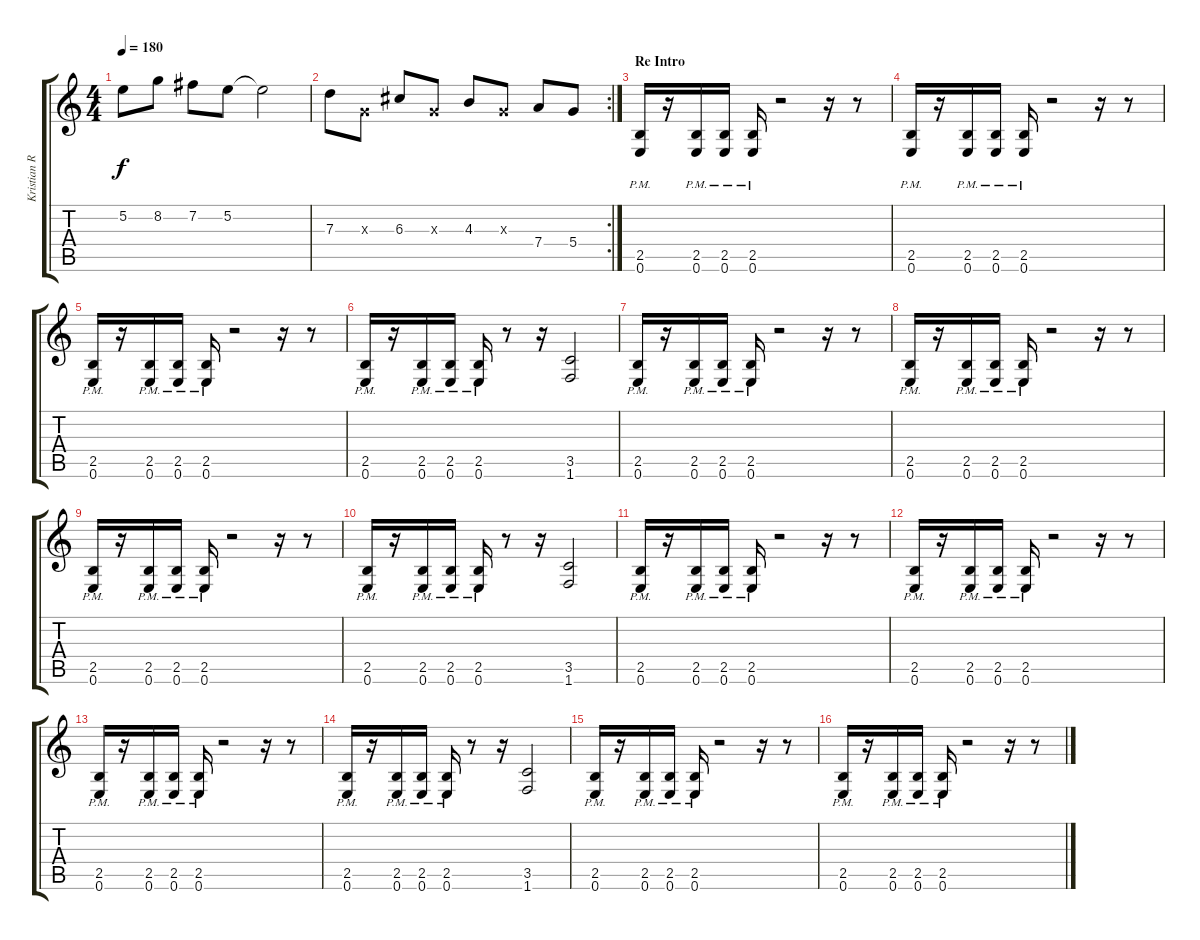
\track ("Kristian Ranta" "Kristian R") {instrument distortionguitar}
\staff {score tabs}
\tuning (E4 B3 G3 D3 A2 E2) {hide}
\ts (4 4)
\tempo 180
\clef g2
\ks c
5.2.8{dy f} 8.2.8 7.2.8 5.2.8 5.2{t}.2 |
\rc 2
7.3.8 0.3{x}.8 6.3.8 0.3{x}.8 4.3.8 0.3{x}.8 7.4.8 5.4.8 |
\section ("" "Re Intro")
(2.5{pm} 0.6{pm}).16{volume 16} r.16 (2.5{pm} 0.6{pm}).16 (2.5{pm} 0.6{pm}).16 (2.5{pm} 0.6{pm}).16 r.2 r.16 r.8 |
(2.5{pm} 0.6{pm}).16 r.16 (2.5{pm} 0.6{pm}).16 (2.5{pm} 0.6{pm}).16 (2.5{pm} 0.6{pm}).16 r.2 r.16 r.8 |
(2.5{pm} 0.6{pm}).16 r.16 (2.5{pm} 0.6{pm}).16 (2.5{pm} 0.6{pm}).16 (2.5{pm} 0.6{pm}).16 r.2 r.16 r.8 |
(2.5{pm} 0.6{pm}).16 r.16 (2.5{pm} 0.6{pm}).16 (2.5{pm} 0.6{pm}).16 (2.5{pm} 0.6{pm}).16 r.8 r.16 (3.5 1.6).2 |
(2.5{pm} 0.6{pm}).16 r.16 (2.5{pm} 0.6{pm}).16 (2.5{pm} 0.6{pm}).16 (2.5{pm} 0.6{pm}).16 r.2 r.16 r.8 |
(2.5{pm} 0.6{pm}).16 r.16 (2.5{pm} 0.6{pm}).16 (2.5{pm} 0.6{pm}).16 (2.5{pm} 0.6{pm}).16 r.2 r.16 r.8 |
(2.5{pm} 0.6{pm}).16 r.16 (2.5{pm} 0.6{pm}).16 (2.5{pm} 0.6{pm}).16 (2.5{pm} 0.6{pm}).16 r.2 r.16 r.8 |
(2.5{pm} 0.6{pm}).16 r.16 (2.5{pm} 0.6{pm}).16 (2.5{pm} 0.6{pm}).16 (2.5{pm} 0.6{pm}).16 r.8 r.16 (3.5 1.6).2 |
(2.5{pm} 0.6{pm}).16 r.16 (2.5{pm} 0.6{pm}).16 (2.5{pm} 0.6{pm}).16 (2.5{pm} 0.6{pm}).16 r.2 r.16 r.8 |
(2.5{pm} 0.6{pm}).16 r.16 (2.5{pm} 0.6{pm}).16 (2.5{pm} 0.6{pm}).16 (2.5{pm} 0.6{pm}).16 r.2 r.16 r.8 |
(2.5{pm} 0.6{pm}).16 r.16 (2.5{pm} 0.6{pm}).16 (2.5{pm} 0.6{pm}).16 (2.5{pm} 0.6{pm}).16 r.2 r.16 r.8 |
(2.5{pm} 0.6{pm}).16 r.16 (2.5{pm} 0.6{pm}).16 (2.5{pm} 0.6{pm}).16 (2.5{pm} 0.6{pm}).16 r.8 r.16 (3.5 1.6).2 |
(2.5{pm} 0.6{pm}).16 r.16 (2.5{pm} 0.6{pm}).16 (2.5{pm} 0.6{pm}).16 (2.5{pm} 0.6{pm}).16 r.2 r.16 r.8 |
(2.5{pm} 0.6{pm}).16 r.16 (2.5{pm} 0.6{pm}).16 (2.5{pm} 0.6{pm}).16 (2.5{pm} 0.6{pm}).16 r.2 r.16 r.8
